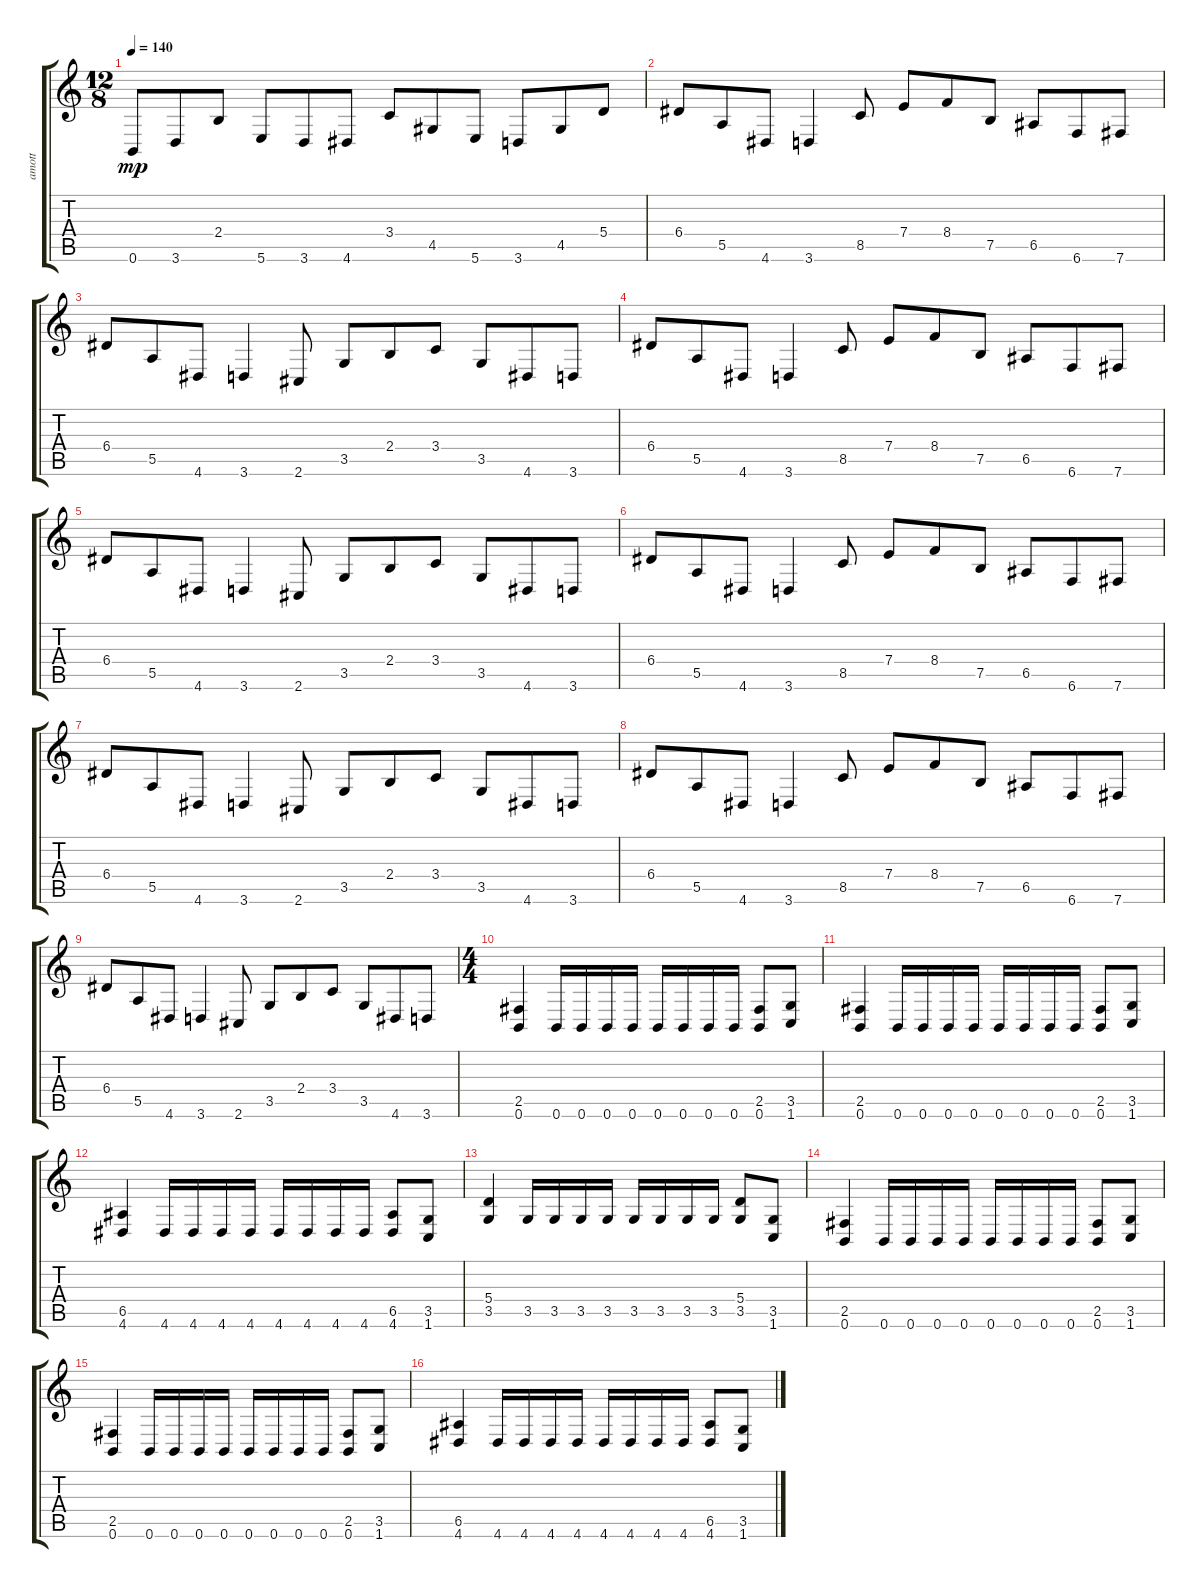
\track ("amott" "amott") {instrument distortionguitar}
\staff {score tabs}
\tuning (B3 Gb3 D3 A2 E2 B1) {hide}
\ts (12 8)
\tempo 140
\clef g2
\ks c
0.6.8{dy mp} 3.6.8 2.4.8 5.6.8 3.6.8 4.6.8 3.4.8 4.5.8 5.6.8 3.6.8 4.5.8 5.4.8 |
6.4.8 5.5.8 4.6.8 3.6.4 8.5.8 7.4.8 8.4.8 7.5.8 6.5.8 6.6.8 7.6.8 |
6.4.8 5.5.8 4.6.8 3.6.4 2.6.8 3.5.8 2.4.8 3.4.8 3.5.8 4.6.8 3.6.8 |
6.4.8 5.5.8 4.6.8 3.6.4 8.5.8 7.4.8 8.4.8 7.5.8 6.5.8 6.6.8 7.6.8 |
6.4.8 5.5.8 4.6.8 3.6.4 2.6.8 3.5.8 2.4.8 3.4.8 3.5.8 4.6.8 3.6.8 |
6.4.8 5.5.8 4.6.8 3.6.4 8.5.8 7.4.8 8.4.8 7.5.8 6.5.8 6.6.8 7.6.8 |
6.4.8 5.5.8 4.6.8 3.6.4 2.6.8 3.5.8 2.4.8 3.4.8 3.5.8 4.6.8 3.6.8 |
6.4.8 5.5.8 4.6.8 3.6.4 8.5.8 7.4.8 8.4.8 7.5.8 6.5.8 6.6.8 7.6.8 |
6.4.8 5.5.8 4.6.8 3.6.4 2.6.8 3.5.8 2.4.8 3.4.8 3.5.8 4.6.8 3.6.8 |
\ts (4 4)
(2.5 0.6).4 0.6.16 0.6.16 0.6.16 0.6.16 0.6.16 0.6.16 0.6.16 0.6.16 (2.5 0.6).8 (3.5 1.6).8 |
(2.5 0.6).4 0.6.16 0.6.16 0.6.16 0.6.16 0.6.16 0.6.16 0.6.16 0.6.16 (2.5 0.6).8 (3.5 1.6).8 |
(6.5 4.6).4 4.6.16 4.6.16 4.6.16 4.6.16 4.6.16 4.6.16 4.6.16 4.6.16 (6.5 4.6).8 (3.5 1.6).8 |
(5.4 3.5).4 3.5.16 3.5.16 3.5.16 3.5.16 3.5.16 3.5.16 3.5.16 3.5.16 (5.4 3.5).8 (3.5 1.6).8 |
(2.5 0.6).4 0.6.16 0.6.16 0.6.16 0.6.16 0.6.16 0.6.16 0.6.16 0.6.16 (2.5 0.6).8 (3.5 1.6).8 |
(2.5 0.6).4 0.6.16 0.6.16 0.6.16 0.6.16 0.6.16 0.6.16 0.6.16 0.6.16 (2.5 0.6).8 (3.5 1.6).8 |
(6.5 4.6).4 4.6.16 4.6.16 4.6.16 4.6.16 4.6.16 4.6.16 4.6.16 4.6.16 (6.5 4.6).8 (3.5 1.6).8
